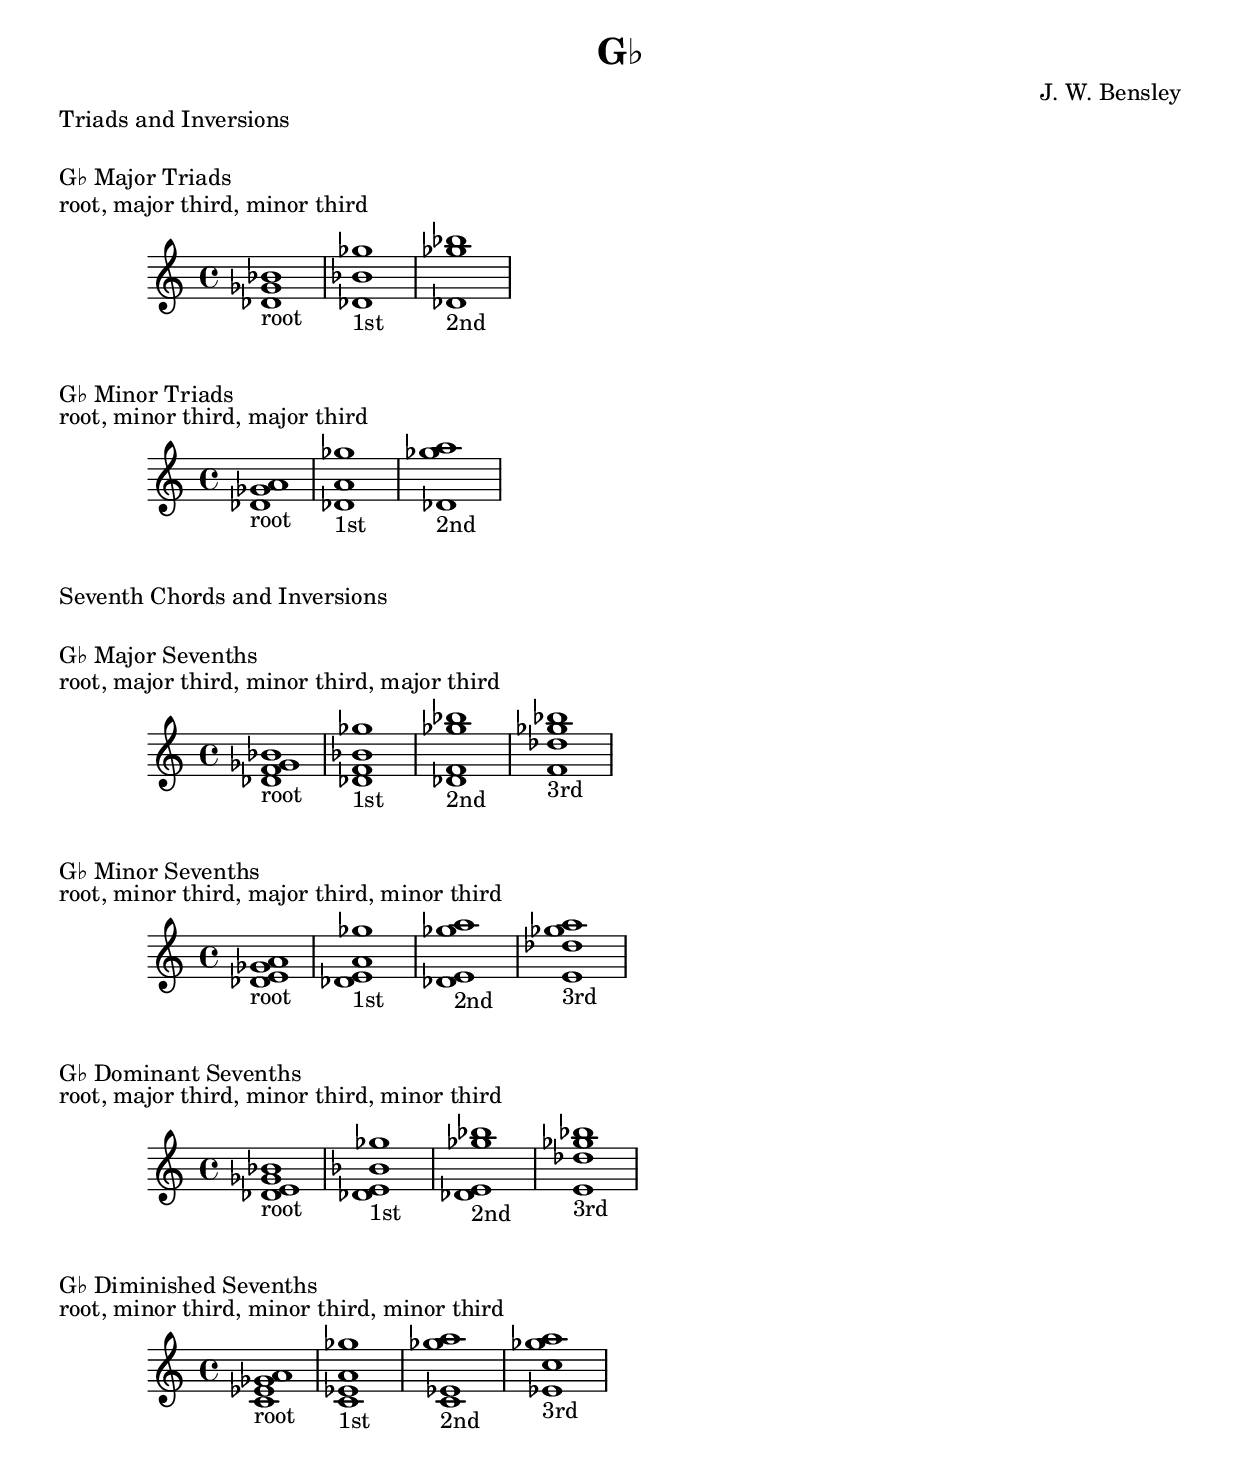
\version "2.18.2"
\language "english"

\header {
  title = "G♭"
  composer = "J. W. Bensley"
}

\markup { "Triads and Inversions" }
\markup { \vspace #1 }

\markup { "G♭ Major Triads" }
\markup { "root, major third, minor third" }
\score {
  \new PianoStaff {
    \clef "treble"
    <gflat' bflat' dflat'>1-"root"
    <bflat' dflat' gflat''>1-"1st"
    <dflat' gflat'' bflat''>1-"2nd"
  }
}

\markup { "G♭ Minor Triads" }
\markup { "root, minor third, major third" }
\score {
  \new PianoStaff {
    \clef "treble"
    <gflat' a' dflat'>1-"root"
    <a' dflat' gflat''>1-"1st"
    <dflat' gflat'' a''>1-"2nd"
  }
}\markup { "Seventh Chords and Inversions" }
\markup { \vspace #1 }

\markup { "G♭ Major Sevenths" }
\markup { "root, major third, minor third, major third" }
\score {
  \new PianoStaff {
    \clef "treble"
    <gflat' bflat' dflat' f'>1-"root"
    <bflat' dflat' f' gflat'' >1-"1st"
    <dflat' f' gflat'' bflat''>1-"2nd"
    <f' gflat'' bflat'' dflat''>1-"3rd"
  }
}

\markup { "G♭ Minor Sevenths" }
\markup { "root, minor third, major third, minor third" }
\score {
  \new PianoStaff {
    \clef "treble"
    <gflat' a' dflat' e'>1-"root"
    <a' dflat' e' gflat'' >1-"1st"
    <dflat' e' gflat'' a''>1-"2nd"
    <e' gflat'' a'' dflat''>1-"3rd"
  }
}

\markup { "G♭ Dominant Sevenths" }
\markup { "root, major third, minor third, minor third" }
\score {
  \new PianoStaff {
    \clef "treble"
    <gflat' bflat' dflat' e'>1-"root"
    <bflat' dflat' e' gflat'' >1-"1st"
    <dflat' e' gflat'' bflat''>1-"2nd"
    <e' gflat'' bflat'' dflat''>1-"3rd"
  }
}

\markup { "G♭ Diminished Sevenths" }
\markup { "root, minor third, minor third, minor third" }
\score {
  \new PianoStaff {
    \clef "treble"
    <gflat' a' c' eflat'>1-"root"
    <a' c' eflat' gflat'' >1-"1st"
    <c' eflat' gflat'' a''>1-"2nd"
    <eflat' gflat'' a'' c''>1-"3rd"
  }
}